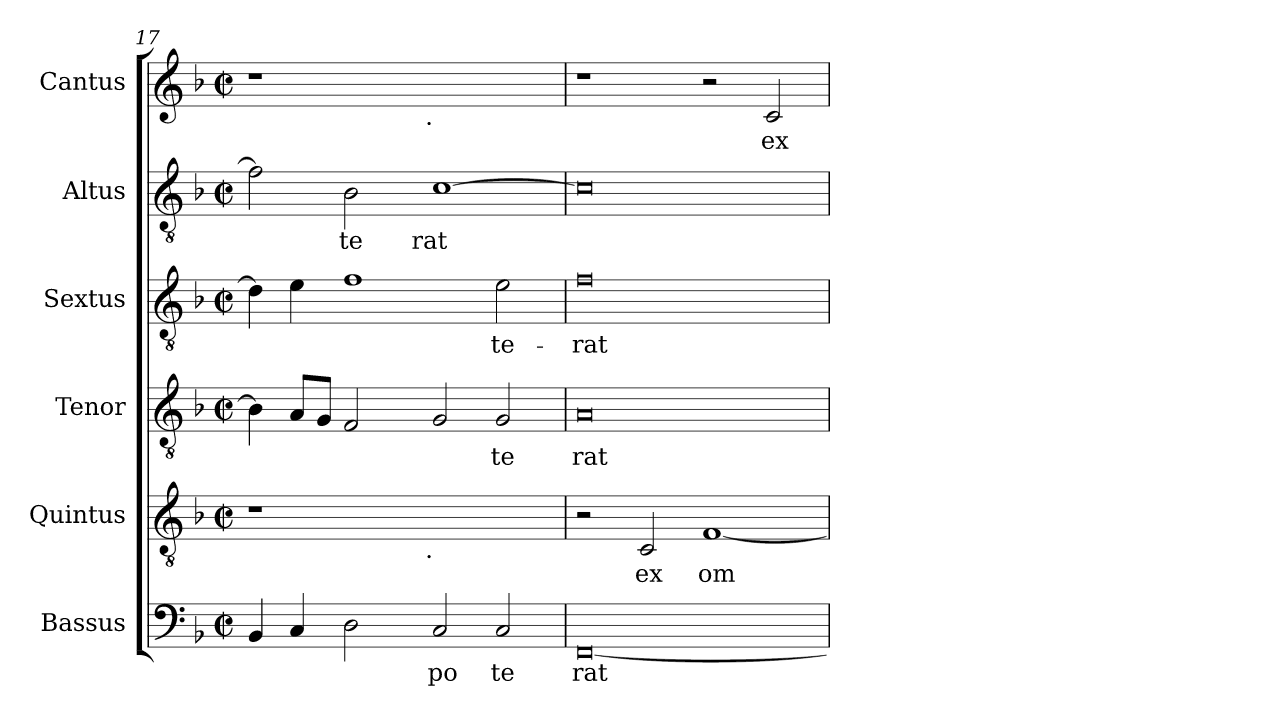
**kern	**text	**kern	**text	**kern	**text	**kern	**text	**kern	**text	**kern	**text
*part6	*part6	*part5	*part5	*part4	*part4	*part3	*part3	*part2	*part2	*part1	*part1
*staff6	*staff6	*staff5	*staff5	*staff4	*staff4	*staff3	*staff3	*staff2	*staff2	*staff1	*staff1
*I"Bassus	*	*I"Quintus	*	*I"Tenor	*	*I"Sextus	*	*I"Altus	*	*I"Cantus	*
*clefF4	*	*clefGv2	*	*clefGv2	*	*clefGv2	*	*clefGv2	*	*clefG2	*
*k[b-]	*	*k[b-]	*	*k[b-]	*	*k[b-]	*	*k[b-]	*	*k[b-]	*
*F:	*	*F:	*	*F:	*	*F:	*	*F:	*	*F:	*
*M2/2	*	*M2/2	*	*M2/2	*	*M2/2	*	*M2/2	*	*M2/2	*
*met(c|)	*	*met(c|)	*	*met(c|)	*	*met(c|)	*	*met(c|)	*	*met(c|)	*
=17	=17	=17	=17	=17	=17	=17	=17	=17	=17	=17	=17
!	!LO:LY:b:cj	!	!	!	!LO:LY:b:cj	!	!LO:LY:b:cj	!	!LO:LY:b:cj	!	!
*	*	*^	*	*	*	*	*	*	*	*^	*
4BB-/	.	1r	2ryy	.	4B-\]	.	4d\]	--	2f\]	.	1r	2ryy	.
!	!LO:LY:b:cj	!	!	!	!	!LO:LY:b:cj	!	!LO:LY:b:cj	!	!	!	!	!
4C/	.	.	.	.	8A/L	.	4e\	--	.	.	.	.	.
!	!	!	!	!	!	!LO:LY:b:cj	!	!	!	!	!	!	!
.	.	.	.	.	8G/J	.	.	.	.	.	.	.	.
!	!LO:LY:b:cj	!	!	!	!	!LO:LY:b:cj	!	!LO:LY:b:cj	!	!LO:LY:b:cj	!	!	!
2D\	.	.	4ryy	.	2F/	.	1f	--	2B-\	te	.	4ryy	.
.	.	.	8...ryy	.	.	.	.	.	.	.	.	8...ryy	.
!	!	!	!	!	!	!	!	!	!	!	!	!LO:TX:b:t=.	!
!	!	!	!LO:TX:b:t=.	!	!	!	!	!	!	!	!	!	!
.	.	.	1ryy	.	.	.	.	.	.	.	.	1ryy	.
!	!LO:LY:b:cj	!	!	!	!	!LO:LY:b:cj	!	!	!	!LO:LY:b:cj	!	!	!
2C/	po	1ryy	.	.	2G/	.	.	.	[>1c	rat	1ryy	.	.
!	!LO:LY:b:cj	!	!	!	!	!LO:LY:b:cj	!	!LO:LY:b:cj	!	!	!	!	!
2C/	te	.	.	.	2G/	te	2e\	-te-	.	.	.	.	.
.	.	.	64ryy	.	.	.	.	.	.	.	.	64ryy	.
=18	=18	=18	=18	=18	=18	=18	=18	=18	=18	=18	=18	=18	=18
!	!LO:LY:b:cj	!	!	!	!	!LO:LY:b:cj	!	!LO:LY:b:cj	!	!LO:LY:b:cj	!	!	!
*	*	*v	*v	*	*	*	*	*	*	*	*v	*v	*
[>0FF	rat	2r	.	0A	rat	0f	-rat	0c]	.	1r	.
!	!	!	!LO:LY:b:cj	!	!	!	!	!	!	!	!
.	.	2C/	ex	.	.	.	.	.	.	.	.
!	!	!	!LO:LY:b:cj	!	!	!	!	!	!	!	!
.	.	[>1F	om	.	.	.	.	.	.	2r	.
!	!	!	!	!	!	!	!	!	!	!	!LO:LY:b:cj
.	.	.	.	.	.	.	.	.	.	2c/	ex
=	=	=	=	=	=	=	=	=	=	=	=
*-	*-	*-	*-	*-	*-	*-	*-	*-	*-	*-	*-
